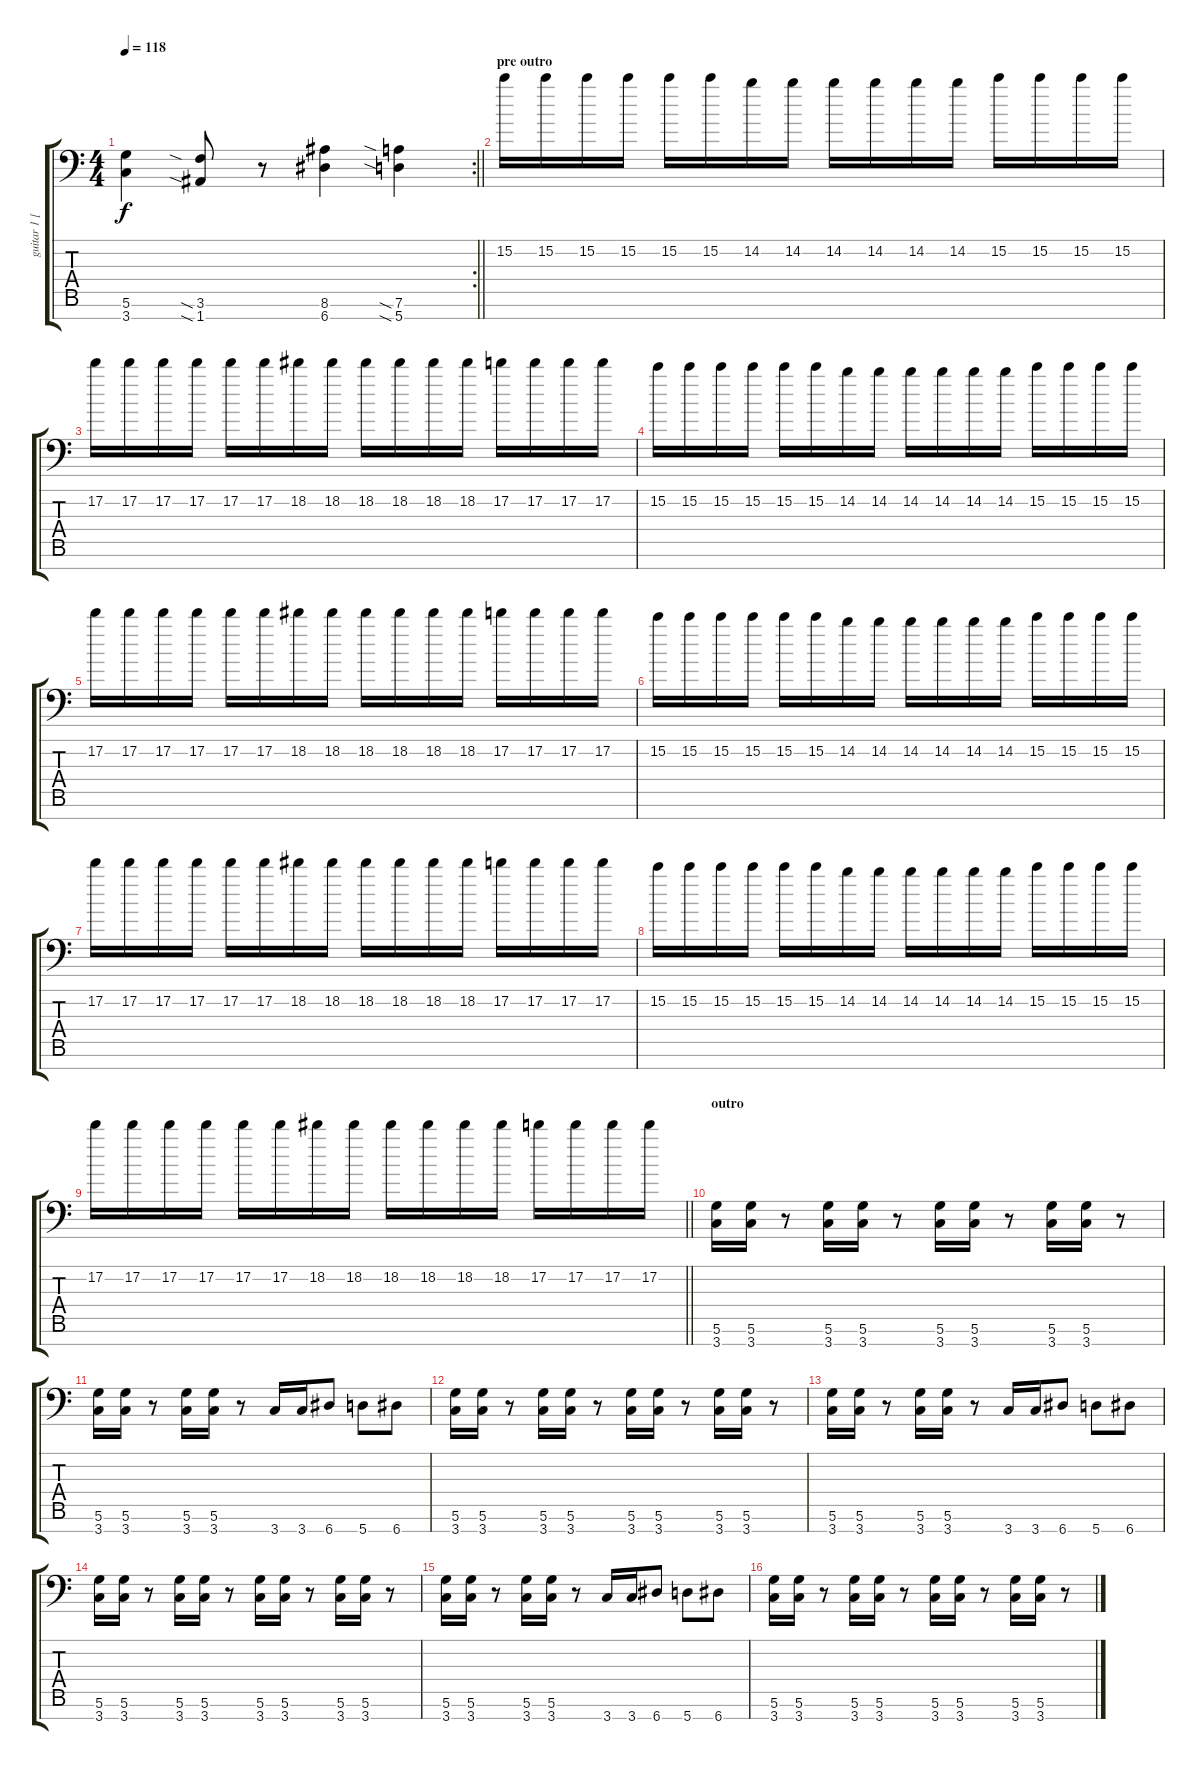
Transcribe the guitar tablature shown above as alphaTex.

\track ("guitar 1 [munky]" "guitar 1 [") {instrument distortionguitar}
\staff {score tabs}
\tuning (D4 A3 F3 C3 G2 D2 A1) {hide}
\rc 2
\ts (4 4)
\tempo 118
\clef f4
\barLineRight lightlight
\ks c
(5.6 3.7).4{dy f} (3.6{sia} 1.7{sia}).8 r.8 (8.6 6.7).4 (7.6{sia} 5.7{sia}).4 |
\section ("" "pre outro")
15.2.16{volume 12 balance 14 instrument distortionguitar} 15.2.16 15.2.16 15.2.16 15.2.16 15.2.16 14.2.16 14.2.16 14.2.16 14.2.16 14.2.16 14.2.16 15.2.16 15.2.16 15.2.16 15.2.16 |
17.2.16 17.2.16 17.2.16 17.2.16 17.2.16 17.2.16 18.2.16 18.2.16 18.2.16 18.2.16 18.2.16 18.2.16 17.2.16 17.2.16 17.2.16 17.2.16 |
15.2.16{volume 12 balance 14 instrument distortionguitar} 15.2.16 15.2.16 15.2.16 15.2.16 15.2.16 14.2.16 14.2.16 14.2.16 14.2.16 14.2.16 14.2.16 15.2.16 15.2.16 15.2.16 15.2.16 |
17.2.16 17.2.16 17.2.16 17.2.16 17.2.16 17.2.16 18.2.16 18.2.16 18.2.16 18.2.16 18.2.16 18.2.16 17.2.16 17.2.16 17.2.16 17.2.16 |
15.2.16{volume 13 balance 14 instrument distortionguitar} 15.2.16 15.2.16 15.2.16 15.2.16 15.2.16 14.2.16 14.2.16 14.2.16 14.2.16 14.2.16 14.2.16 15.2.16 15.2.16 15.2.16 15.2.16 |
17.2.16 17.2.16 17.2.16 17.2.16 17.2.16 17.2.16 18.2.16 18.2.16 18.2.16 18.2.16 18.2.16 18.2.16 17.2.16 17.2.16 17.2.16 17.2.16 |
15.2.16{volume 13 balance 13 instrument distortionguitar} 15.2.16 15.2.16 15.2.16 15.2.16 15.2.16 14.2.16 14.2.16 14.2.16 14.2.16 14.2.16 14.2.16 15.2.16 15.2.16 15.2.16 15.2.16 |
\barLineRight lightlight
17.2.16 17.2.16 17.2.16 17.2.16 17.2.16 17.2.16 18.2.16 18.2.16 18.2.16 18.2.16 18.2.16 18.2.16 17.2.16 17.2.16 17.2.16 17.2.16 |
\section ("" "outro")
(5.6 3.7).16{volume 14 balance 11 instrument distortionguitar} (5.6 3.7).16 r.8 (5.6 3.7).16 (5.6 3.7).16 r.8 (5.6 3.7).16 (5.6 3.7).16 r.8 (5.6 3.7).16 (5.6 3.7).16 r.8 |
(5.6 3.7).16 (5.6 3.7).16 r.8 (5.6 3.7).16 (5.6 3.7).16 r.8 3.7.16 3.7.16 6.7.8 5.7.8 6.7.8 |
(5.6 3.7).16 (5.6 3.7).16 r.8 (5.6 3.7).16 (5.6 3.7).16 r.8 (5.6 3.7).16 (5.6 3.7).16 r.8 (5.6 3.7).16 (5.6 3.7).16 r.8 |
(5.6 3.7).16 (5.6 3.7).16 r.8 (5.6 3.7).16 (5.6 3.7).16 r.8 3.7.16 3.7.16 6.7.8 5.7.8 6.7.8 |
(5.6 3.7).16{volume 14 balance 11 instrument distortionguitar} (5.6 3.7).16 r.8 (5.6 3.7).16 (5.6 3.7).16 r.8 (5.6 3.7).16 (5.6 3.7).16 r.8 (5.6 3.7).16 (5.6 3.7).16 r.8 |
(5.6 3.7).16 (5.6 3.7).16 r.8 (5.6 3.7).16 (5.6 3.7).16 r.8 3.7.16 3.7.16 6.7.8 5.7.8 6.7.8 |
(5.6 3.7).16 (5.6 3.7).16 r.8 (5.6 3.7).16 (5.6 3.7).16 r.8 (5.6 3.7).16 (5.6 3.7).16 r.8 (5.6 3.7).16 (5.6 3.7).16 r.8
